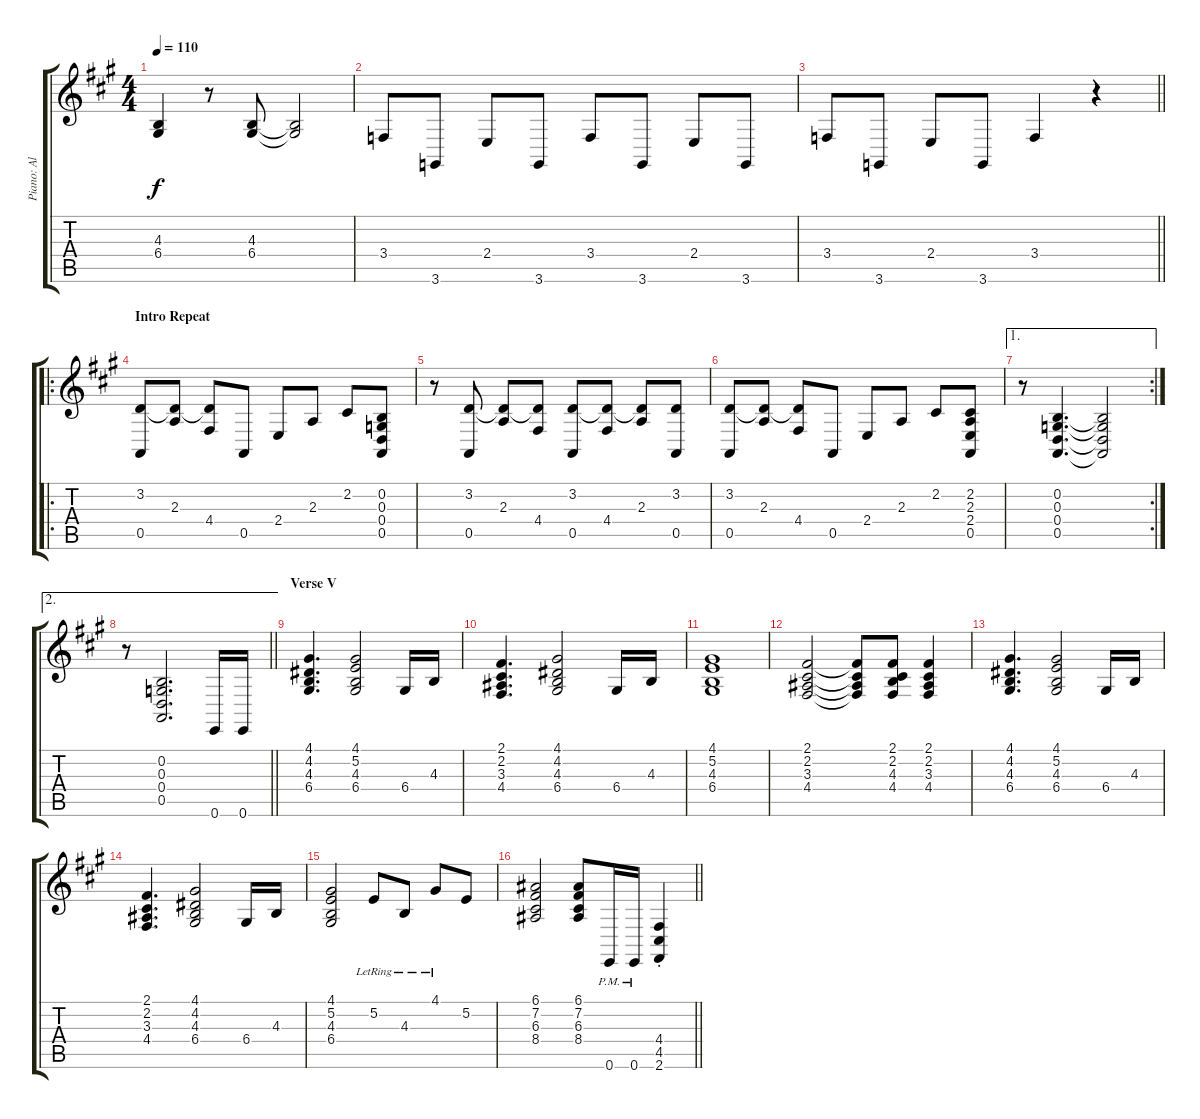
\track ("Piano: Al Greenwood" "Piano: Al ") {instrument acousticgrandpiano}
\staff {score tabs}
\tuning (E4 B3 G3 D3 A2 E2) {hide}
\ts (4 4)
\tempo 110
\clef g2
\ks a
(4.3 6.4).4{dy f} r.8 (4.3 6.4).8 (4.3{t} 6.4{t}).2 |
3.4.8 3.6.8 2.4.8 3.6.8 3.4.8 3.6.8 2.4.8 3.6.8 |
\barLineRight lightlight
3.4.8 3.6.8 2.4.8 3.6.8 3.4.4 r.4 |
\ro
\section ("" "Intro Repeat")
(3.2 0.5).8 (3.2{t} 2.3).8 (3.2{t} 4.4).8 0.5.8 2.4.8 2.3.8 2.2.8 (0.2 0.3 0.4 0.5).8 |
r.8 (3.2 0.5).8 (3.2{t} 2.3).8 (3.2{t} 4.4).8 (3.2 0.5).8 (3.2{t} 4.4).8 (3.2{t} 2.3).8 (3.2 0.5).8 |
(3.2 0.5).8 (3.2{t} 2.3).8 (3.2{t} 4.4).8 0.5.8 2.4.8 2.3.8 2.2.8 (2.2 2.3 2.4 0.5).8 |
\ae 1
\rc 2
r.8 (0.2 0.3 0.4 0.5).4{d} (0.2{t} 0.3{t} 0.4{t} 0.5{t}).2 |
\ae 2
\barLineRight lightlight
r.8 (0.2 0.3 0.4 0.5).2{d} 0.6.16 0.6.16 |
\section ("" "Verse V")
(4.1 4.2 4.3 6.4).4{d} (4.1 5.2 4.3 6.4).2 6.4.16 4.3.16 |
(2.1 2.2 3.3 4.4).4{d} (4.1 4.2 4.3 6.4).2 6.4.16 4.3.16 |
(4.1 5.2 4.3 6.4).1 |
(2.1 2.2 3.3 4.4).2 (2.1{t} 2.2{t} 3.3{t} 4.4{t}).8 (2.1 2.2 4.3 4.4).8 (2.1 2.2 3.3 4.4).4 |
(4.1 4.2 4.3 6.4).4{d} (4.1 5.2 4.3 6.4).2 6.4.16 4.3.16 |
(2.1 2.2 3.3 4.4).4{d} (4.1 4.2 4.3 6.4).2 6.4.16 4.3.16 |
(4.1 5.2 4.3 6.4).2 5.2{lr}.8 4.3{lr}.8 4.1{lr}.8 5.2.8 |
\barLineRight lightlight
(6.1 7.2 6.3 8.4).2 (6.1 7.2 6.3 8.4).8 0.6{pm}.16 0.6{pm}.16 (4.4{st} 4.5{st} 2.6{st}).4
